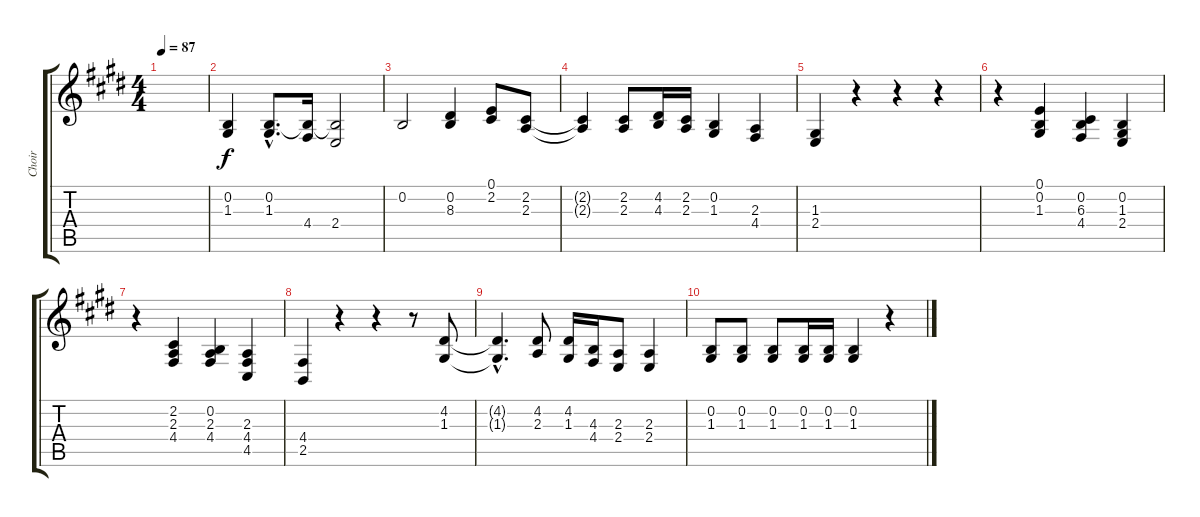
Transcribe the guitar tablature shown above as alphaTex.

\track ("Choir" "Choir") {instrument choiraahs}
\staff {score tabs}
\tuning (E4 B3 G3 D3 A2 E2) {hide}
\ts (4 4)
\tempo 87
\clef g2
\ks e
|
(0.2 1.3).4 (0.2{hac} 1.3{hac}).8{d} (0.2{t} 4.4).16 (0.2{t} 2.4).2 |
0.2.2 (0.2 8.3).4 (0.1 2.2).8 (2.2 2.3).8 |
(2.2{t} 2.3{t}).4 (2.2 2.3).8 (4.2 4.3).16 (2.2 2.3).16 (0.2 1.3).4 (2.3 4.4).4 |
(1.3 2.4).4 r.4 r.4 r.4 |
r.4 (0.1 0.2 1.3).4 (0.2 6.3 4.4).4 (0.2 1.3 2.4).4 |
r.4 (2.2 2.3 4.4).4 (0.2 2.3 4.4).4 (2.3 4.4 4.5).4 |
(4.4 2.5).4 r.4 r.4 r.8 (4.2 1.3).8 |
(4.2{hac t} 1.3{hac t}).4{d} (4.2 2.3).8 (4.2 1.3).16 (4.3 4.4).16 (2.3 2.4).8 (2.3 2.4).4 |
(0.2 1.3).8 (0.2 1.3).8 (0.2 1.3).8 (0.2 1.3).16 (0.2 1.3).16 (0.2 1.3).4 r.4
